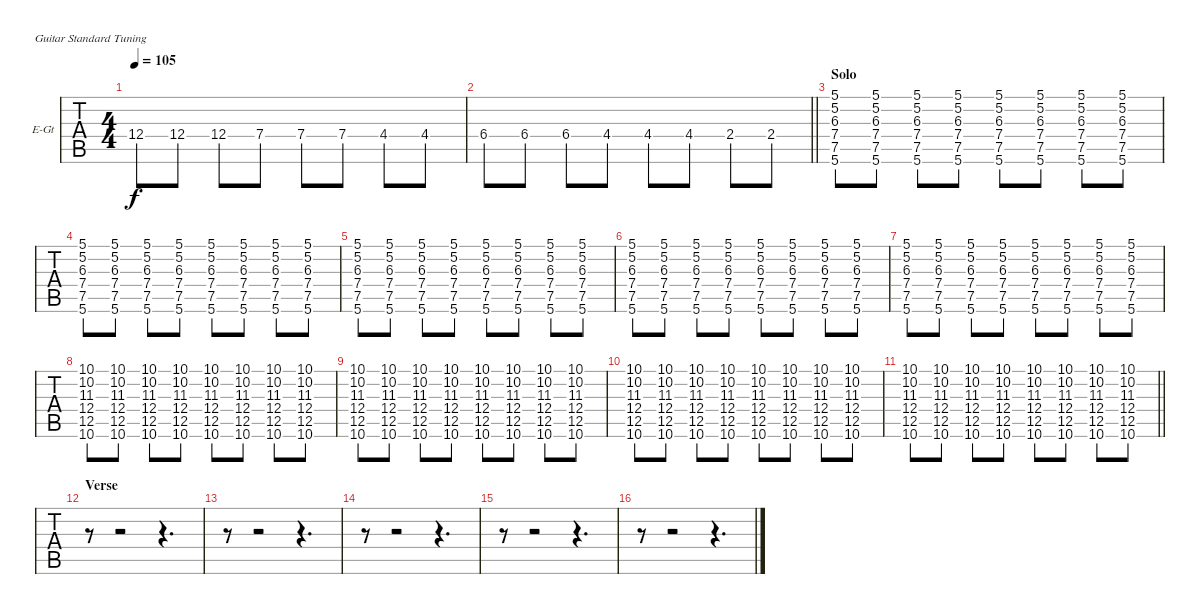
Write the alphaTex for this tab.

\bracketExtendMode groupsimilarinstruments
\firstSystemTrackNameOrientation horizontal
\otherSystemsTrackNameOrientation horizontal
\track ("Albert" "E-Gt") {instrument overdrivenguitar}
\staff {tabs}
\tuning (E4 B3 G3 D3 A2 E2)
\ts (4 4)
\tempo 105
\clef g2
\ks db
12.4.8{dy f} 12.4.8 12.4.8 7.4.8 7.4.8 7.4.8 4.4.8 4.4.8 |
\barLineRight lightlight
6.4.8 6.4.8 6.4.8 4.4.8 4.4.8 4.4.8 2.4.8 2.4.8 |
\section ("" "Solo")
(5.1 5.2 6.3 7.4 7.5 5.6).8 (5.1 5.2 6.3 7.4 7.5 5.6).8 (5.1 5.2 6.3 7.4 7.5 5.6).8 (5.1 5.2 6.3 7.4 7.5 5.6).8 (5.1 5.2 6.3 7.4 7.5 5.6).8 (5.1 5.2 6.3 7.4 7.5 5.6).8 (5.1 5.2 6.3 7.4 7.5 5.6).8 (5.1 5.2 6.3 7.4 7.5 5.6).8 |
(5.1 5.2 6.3 7.4 7.5 5.6).8 (5.1 5.2 6.3 7.4 7.5 5.6).8 (5.1 5.2 6.3 7.4 7.5 5.6).8 (5.1 5.2 6.3 7.4 7.5 5.6).8 (5.1 5.2 6.3 7.4 7.5 5.6).8 (5.1 5.2 6.3 7.4 7.5 5.6).8 (5.1 5.2 6.3 7.4 7.5 5.6).8 (5.1 5.2 6.3 7.4 7.5 5.6).8 |
(5.1 5.2 6.3 7.4 7.5 5.6).8 (5.1 5.2 6.3 7.4 7.5 5.6).8 (5.1 5.2 6.3 7.4 7.5 5.6).8 (5.1 5.2 6.3 7.4 7.5 5.6).8 (5.1 5.2 6.3 7.4 7.5 5.6).8 (5.1 5.2 6.3 7.4 7.5 5.6).8 (5.1 5.2 6.3 7.4 7.5 5.6).8 (5.1 5.2 6.3 7.4 7.5 5.6).8 |
(5.1 5.2 6.3 7.4 7.5 5.6).8 (5.1 5.2 6.3 7.4 7.5 5.6).8 (5.1 5.2 6.3 7.4 7.5 5.6).8 (5.1 5.2 6.3 7.4 7.5 5.6).8 (5.1 5.2 6.3 7.4 7.5 5.6).8 (5.1 5.2 6.3 7.4 7.5 5.6).8 (5.1 5.2 6.3 7.4 7.5 5.6).8 (5.1 5.2 6.3 7.4 7.5 5.6).8 |
(5.1 5.2 6.3 7.4 7.5 5.6).8 (5.1 5.2 6.3 7.4 7.5 5.6).8 (5.1 5.2 6.3 7.4 7.5 5.6).8 (5.1 5.2 6.3 7.4 7.5 5.6).8 (5.1 5.2 6.3 7.4 7.5 5.6).8 (5.1 5.2 6.3 7.4 7.5 5.6).8 (5.1 5.2 6.3 7.4 7.5 5.6).8 (5.1 5.2 6.3 7.4 7.5 5.6).8 |
(10.1 10.2 11.3 12.4 12.5 10.6).8 (10.1 10.2 11.3 12.4 12.5 10.6).8 (10.1 10.2 11.3 12.4 12.5 10.6).8 (10.1 10.2 11.3 12.4 12.5 10.6).8 (10.1 10.2 11.3 12.4 12.5 10.6).8 (10.1 10.2 11.3 12.4 12.5 10.6).8 (10.1 10.2 11.3 12.4 12.5 10.6).8 (10.1 10.2 11.3 12.4 12.5 10.6).8 |
(10.1 10.2 11.3 12.4 12.5 10.6).8 (10.1 10.2 11.3 12.4 12.5 10.6).8 (10.1 10.2 11.3 12.4 12.5 10.6).8 (10.1 10.2 11.3 12.4 12.5 10.6).8 (10.1 10.2 11.3 12.4 12.5 10.6).8 (10.1 10.2 11.3 12.4 12.5 10.6).8 (10.1 10.2 11.3 12.4 12.5 10.6).8 (10.1 10.2 11.3 12.4 12.5 10.6).8 |
(10.1 10.2 11.3 12.4 12.5 10.6).8 (10.1 10.2 11.3 12.4 12.5 10.6).8 (10.1 10.2 11.3 12.4 12.5 10.6).8 (10.1 10.2 11.3 12.4 12.5 10.6).8 (10.1 10.2 11.3 12.4 12.5 10.6).8 (10.1 10.2 11.3 12.4 12.5 10.6).8 (10.1 10.2 11.3 12.4 12.5 10.6).8 (10.1 10.2 11.3 12.4 12.5 10.6).8 |
\barLineRight lightlight
(10.1 10.2 11.3 12.4 12.5 10.6).8 (10.1 10.2 11.3 12.4 12.5 10.6).8 (10.1 10.2 11.3 12.4 12.5 10.6).8 (10.1 10.2 11.3 12.4 12.5 10.6).8 (10.1 10.2 11.3 12.4 12.5 10.6).8 (10.1 10.2 11.3 12.4 12.5 10.6).8 (10.1 10.2 11.3 12.4 12.5 10.6).8 (10.1 10.2 11.3 12.4 12.5 10.6).8 |
\section ("" "Verse")
r.8 r.2 r.4{d} |
r.8 r.2 r.4{d} |
r.8 r.2 r.4{d} |
r.8 r.2 r.4{d} |
r.8 r.2 r.4{d}
